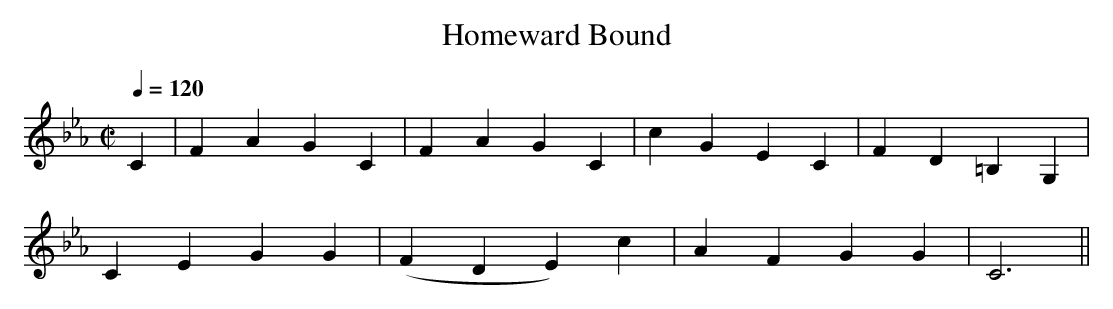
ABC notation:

X:1
T:Homeward Bound
M:C|
L:1/4
Q:1/4=120
K:Cm
C|\
FA GC|FA GC|cG EC|FD =B,G,|
CE GG|(FD E)c|AF GG|C3 ||
